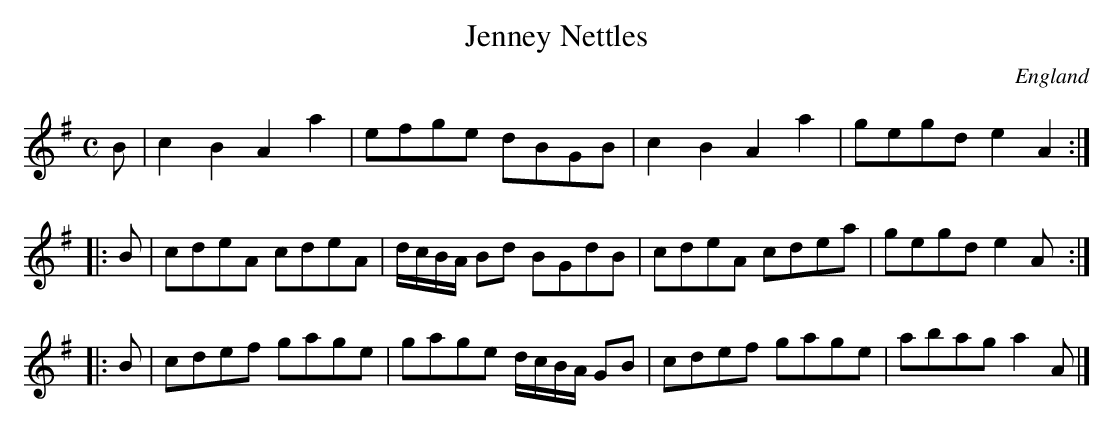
X:1
T:Jenney Nettles
L:1/8
M:C
O:England
K:E minor
B |\
c2 B2 A2 a2 | efge dBGB | \
c2 B2 A2 a2 | gegd e2A2 ::
B|\
cdeA cdeA | d/c/B/A/ Bd BGdB |\
cdeA cdea | gegd e2 A ::
B|\
cdef gage | gage d/c/B/A/ GB |\
cdef gage | abag a2A |]
